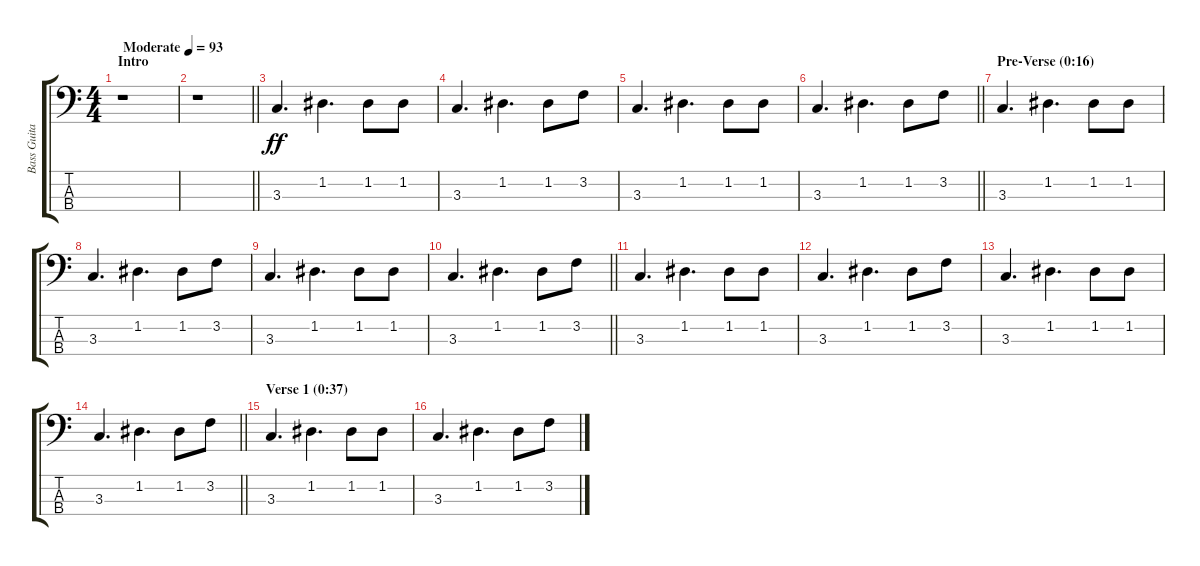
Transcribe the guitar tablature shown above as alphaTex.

\track ("Bass Guitar" "Bass Guita") {instrument electricbassfinger}
\staff {score tabs}
\tuning (G2 D2 A1 E1) {hide}
\ts (4 4)
\section ("" "Intro")
\tempo (93 "Moderate")
\clef f4
\ks c
r.1{dy ff instrument electricbassfinger} |
\barLineRight lightlight
r.1 |
3.3.4{d} 1.2.4{d} 1.2.8 1.2.8 |
3.3.4{d} 1.2.4{d} 1.2.8 3.2.8 |
3.3.4{d} 1.2.4{d} 1.2.8 1.2.8 |
\barLineRight lightlight
3.3.4{d} 1.2.4{d} 1.2.8 3.2.8 |
\section ("" "Pre-Verse (0:16)")
3.3.4{d} 1.2.4{d} 1.2.8 1.2.8 |
3.3.4{d} 1.2.4{d} 1.2.8 3.2.8 |
3.3.4{d} 1.2.4{d} 1.2.8 1.2.8 |
\barLineRight lightlight
3.3.4{d} 1.2.4{d} 1.2.8 3.2.8 |
3.3.4{d} 1.2.4{d} 1.2.8 1.2.8 |
3.3.4{d} 1.2.4{d} 1.2.8 3.2.8 |
3.3.4{d} 1.2.4{d} 1.2.8 1.2.8 |
\barLineRight lightlight
3.3.4{d} 1.2.4{d} 1.2.8 3.2.8 |
\section ("" "Verse 1 (0:37)")
3.3.4{d} 1.2.4{d} 1.2.8 1.2.8 |
3.3.4{d} 1.2.4{d} 1.2.8 3.2.8
